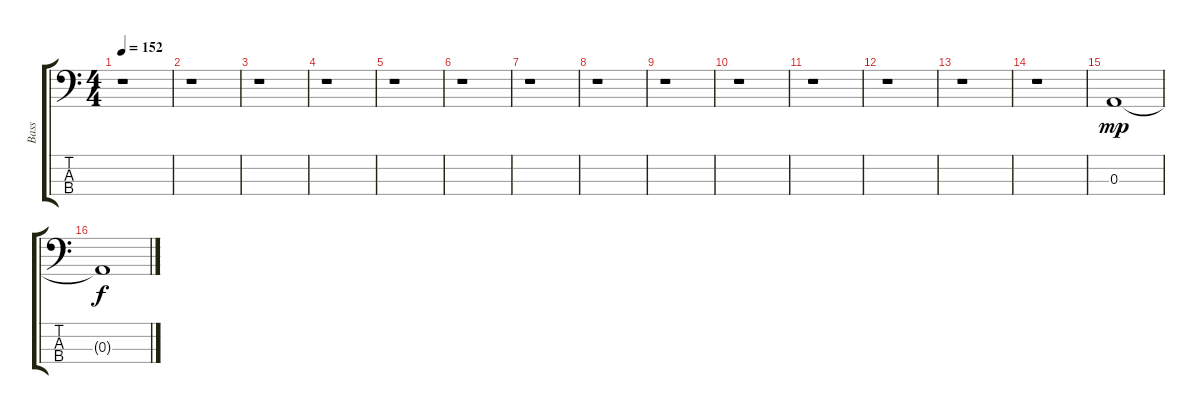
\track ("Bass" "Bass") {instrument fretlessbass}
\staff {score tabs}
\tuning (G2 D2 A1 E1) {hide}
\ts (4 4)
\tempo 152
\clef f4
\ks c
r.1{dy mp instrument fretlessbass} |
r.1 |
r.1 |
r.1 |
r.1 |
r.1 |
r.1 |
r.1 |
r.1 |
r.1 |
r.1 |
r.1 |
r.1 |
r.1 |
0.3.1 |
0.3{t}.1{dy f}
